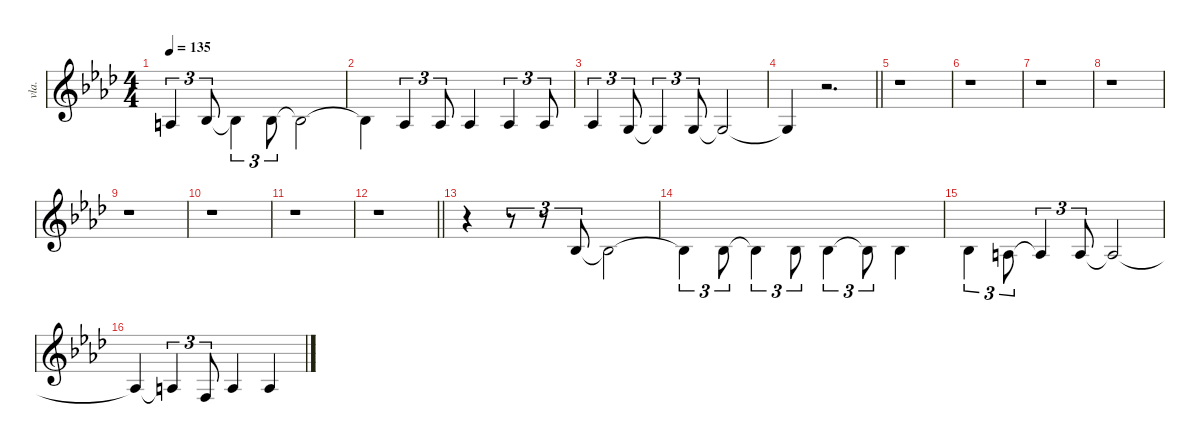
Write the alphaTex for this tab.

\defaultSystemsLayout 4
\hideDynamics
\bracketExtendMode nobrackets
\otherSystemsTrackNameOrientation horizontal
\track ("Vocaux" "vla.") {defaultSystemsLayout 8 instrument viola}
\staff {score}
\tuning (E4 B3 G3 D3 A2 E2)
\ts (4 4)
\tempo 135
\clef g2
\ks ab
2.3{acc forcenatural}.4{tu (3 2) dy f beam Up} 3.3{acc b}.8{tu (3 2) beam Up} 3.3{t acc b}.4{tu (3 2) beam Down} 3.3{acc b}.8{tu (3 2) beam Down} 3.3{t acc b}.2{beam Down} |
3.3{t acc b}.4{beam Down} 1.3{acc b}.4{tu (3 2) beam Up} 1.3{acc b}.8{tu (3 2) beam Up} 1.3{acc b}.4{beam Up} 1.3{acc b}.4{tu (3 2) beam Up} 1.3{acc b}.8{tu (3 2) beam Up} |
1.3{acc b}.4{tu (3 2) beam Up} 0.3{acc forcenatural}.8{tu (3 2) beam Up} 0.3{t acc forcenatural}.4{tu (3 2) beam Up} 0.3{acc forcenatural}.8{tu (3 2) beam Up} 0.3{t acc forcenatural}.2{beam Up} |
\barLineRight lightlight
0.3{t acc forcenatural}.4{beam Up} r.2{d beam Up} |
r.1{beam Down} |
r.1{beam Down} |
r.1{beam Down} |
r.1{beam Down} |
r.1{beam Down} |
r.1{beam Down} |
r.1{beam Down} |
\barLineRight lightlight
r.1{beam Down} |
r.4{beam Down} r.8{tu (3 2) beam Up} r.8{tu (3 2) beam Up} 3.3{acc b}.8{tu (3 2) beam Down} 3.3{t acc b}.2{beam Down} |
3.3{t acc b}.4{tu (3 2) beam Down} 3.3{acc b}.8{tu (3 2) beam Down} 3.3{t acc b}.4{tu (3 2) beam Down} 3.3{acc b}.8{tu (3 2) beam Down} 3.3{acc b}.4{tu (3 2) beam Down} 3.3{t acc b}.8{tu (3 2) beam Down} 3.3{acc b}.4{beam Down} |
3.3{acc b}.4{tu (3 2) beam Down} 2.3{acc forcenatural}.8{tu (3 2) beam Down} 2.3{t acc forcenatural}.4{tu (3 2) beam Up} 2.3{acc forcenatural}.8{tu (3 2) beam Up} 2.3{t acc forcenatural}.2{beam Up} |
2.3{t acc forcenatural}.4{beam Up} 2.3{t acc forcenatural}.4{tu (3 2) beam Up} 3.4{acc forcenatural}.8{tu (3 2) beam Up} 2.3{acc forcenatural}.4{beam Up} 2.3{acc forcenatural}.4{beam Up}
